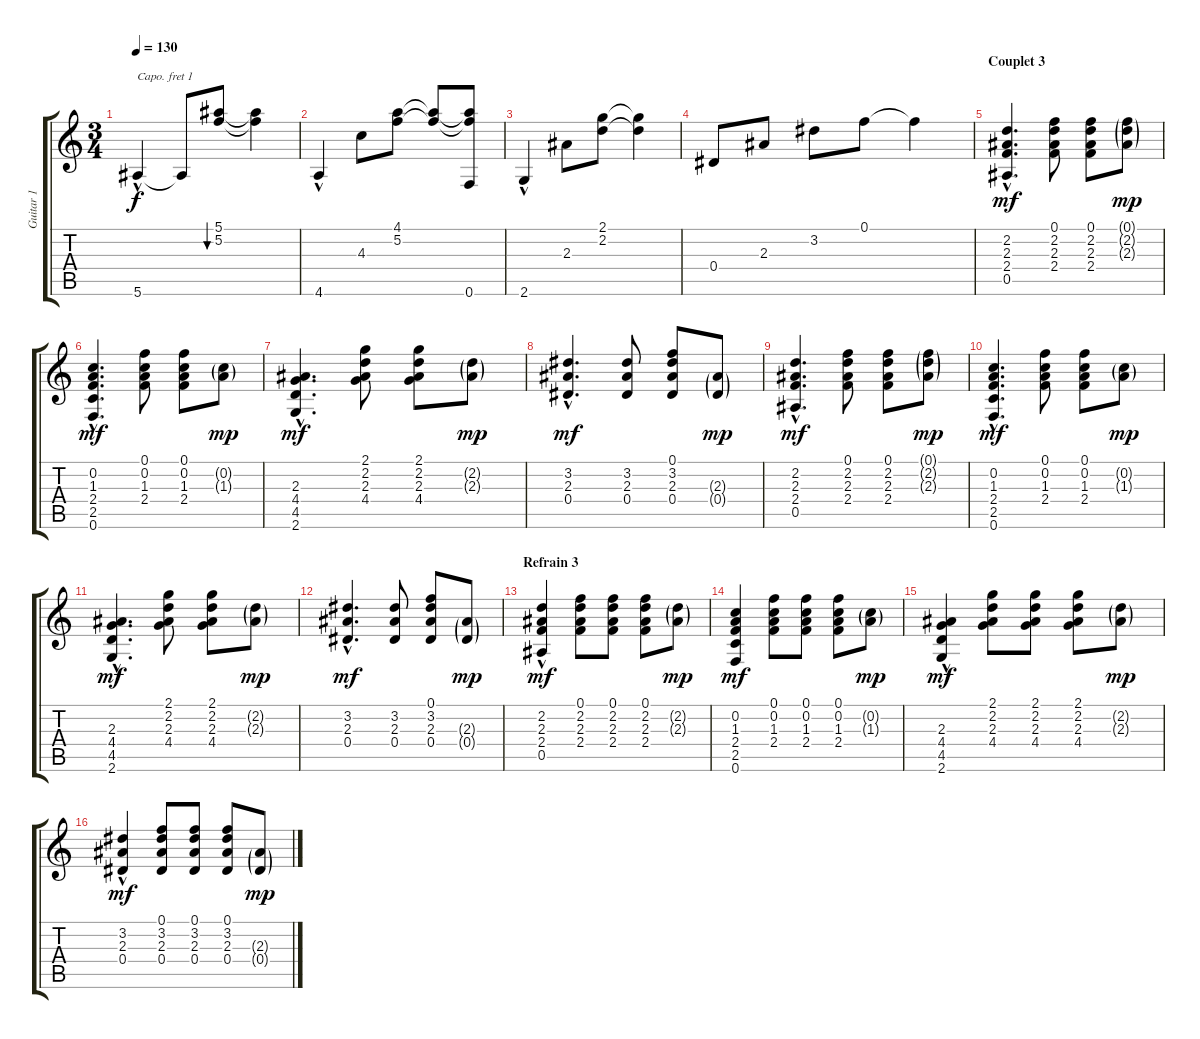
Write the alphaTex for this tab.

\track ("Guitar 1" "Guitar 1") {instrument acousticguitarnylon}
\staff {score tabs}
\capo 1
\tuning (E4 B3 G3 D3 A2 E2) {hide}
\ts (3 4)
\tempo 130
\clef g2
\ks c
5.6{hac}.4{dy f} 5.6{t}.8 (5.1 5.2).8{bu 120} (5.1{t} 5.2{t}).4 |
4.6{hac}.4 4.3.8 (4.1 5.2).8 (4.1{t} 5.2{t}).8 (4.1{t} 5.2{t} 0.6).8 |
2.6{hac}.4 2.3.8 (2.1 2.2).8 (2.1{t} 2.2{t}).4 |
0.4.8 2.3.8 3.2.8 0.1.8 0.1{t}.4 |
\section ("" "Couplet 3")
(2.2{hac} 2.3{hac} 2.4{hac} 0.5{hac}).4{d dy mf} (0.1 2.2 2.3 2.4).8 (0.1 2.2 2.3 2.4).8 (0.1{g} 2.2{g} 2.3{g}).8{dy mp} |
(0.2{hac} 1.3{hac} 2.4{hac} 2.5{hac} 0.6{hac}).4{d dy mf} (0.1 0.2 1.3 2.4).8 (0.1 0.2 1.3 2.4).8 (0.2{g} 1.3{g}).8{dy mp} |
(2.3{hac} 4.4{hac} 4.5{hac} 2.6{hac}).4{d dy mf} (2.1 2.2 2.3 4.4).8 (2.1 2.2 2.3 4.4).8 (2.2{g} 2.3{g}).8{dy mp} |
(3.2{hac} 2.3{hac} 0.4{hac}).4{d dy mf} (3.2 2.3 0.4).8 (0.1 3.2 2.3 0.4).8 (2.3{g} 0.4{g}).8{dy mp} |
(2.2{hac} 2.3{hac} 2.4{hac} 0.5{hac}).4{d dy mf} (0.1 2.2 2.3 2.4).8 (0.1 2.2 2.3 2.4).8 (0.1{g} 2.2{g} 2.3{g}).8{dy mp} |
(0.2{hac} 1.3{hac} 2.4{hac} 2.5{hac} 0.6{hac}).4{d dy mf} (0.1 0.2 1.3 2.4).8 (0.1 0.2 1.3 2.4).8 (0.2{g} 1.3{g}).8{dy mp} |
(2.3{hac} 4.4{hac} 4.5{hac} 2.6{hac}).4{d dy mf} (2.1 2.2 2.3 4.4).8 (2.1 2.2 2.3 4.4).8 (2.2{g} 2.3{g}).8{dy mp} |
(3.2{hac} 2.3{hac} 0.4{hac}).4{d dy mf} (3.2 2.3 0.4).8 (0.1 3.2 2.3 0.4).8 (2.3{g} 0.4{g}).8{dy mp} |
\section ("" "Refrain 3")
(2.2 2.3 2.4 0.5{hac}).4{dy mf} (0.1 2.2 2.3 2.4).8 (0.1 2.2 2.3 2.4).8 (0.1 2.2 2.3 2.4).8 (2.2{g} 2.3{g}).8{dy mp} |
(0.2 1.3 2.4 2.5 0.6).4{dy mf} (0.1 0.2 1.3 2.4).8 (0.1 0.2 1.3 2.4).8 (0.1 0.2 1.3 2.4).8 (0.2{g} 1.3{g}).8{dy mp} |
(2.3 4.4 4.5{hac} 2.6{hac}).4{dy mf} (2.1 2.2 2.3 4.4).8 (2.1 2.2 2.3 4.4).8 (2.1 2.2 2.3 4.4).8 (2.2{g} 2.3{g}).8{dy mp} |
(3.2 2.3 0.4{hac}).4{dy mf} (0.1 3.2 2.3 0.4).8 (0.1 3.2 2.3 0.4).8 (0.1 3.2 2.3 0.4).8 (2.3{g} 0.4{g}).8{dy mp}
